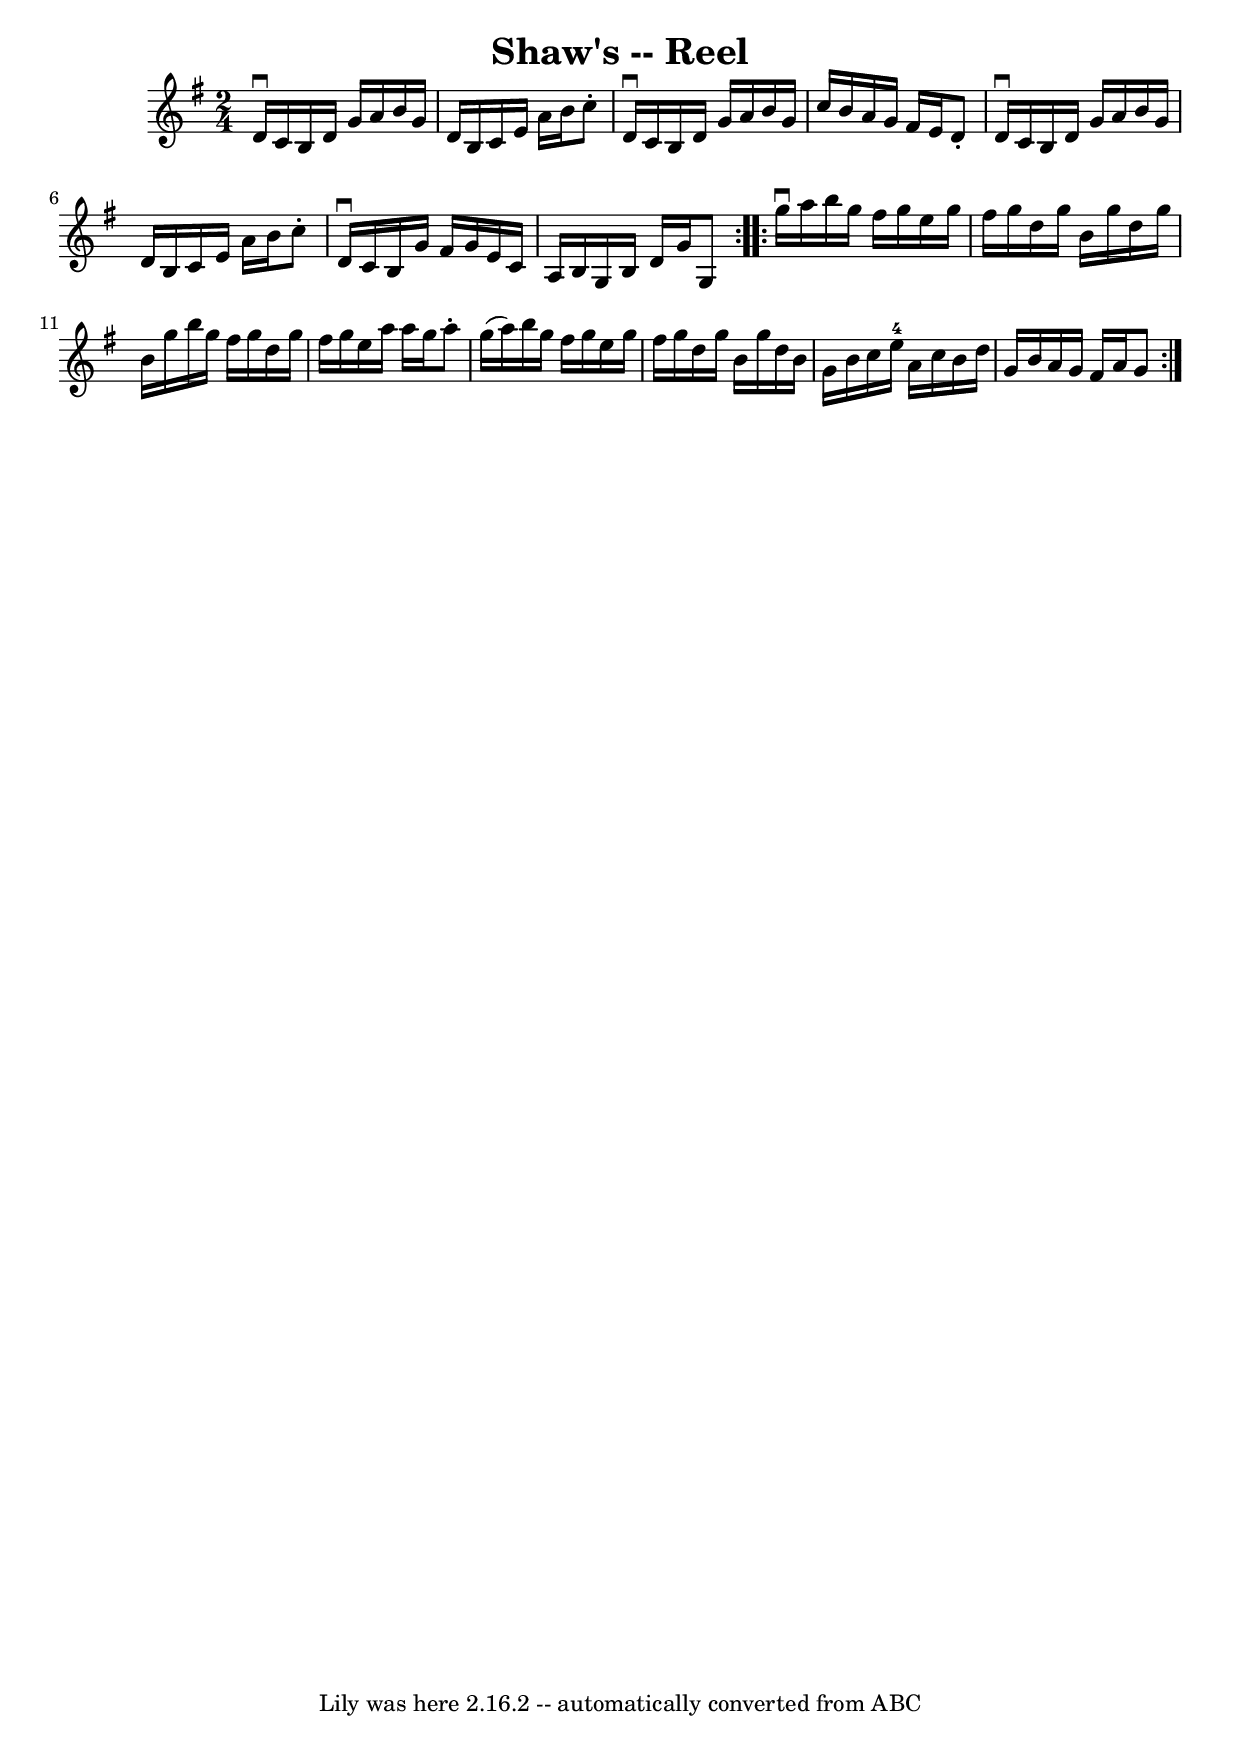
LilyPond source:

\version "2.16.2"
\include "Mammoth.ily"
\header {
  %% book = "Ryan's Mammoth Collection"
 crossRefNumber = "1"
 footnotes = "\\\\386"
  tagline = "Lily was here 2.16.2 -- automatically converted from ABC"
  title = "Shaw's -- Reel"

}
voicedefault =  {



  \repeat volta 2 {

    \time 2/4 
    \key g \major d'16^\downbow c'16   |
 b16 d'16 g'16 a'16 b'16 g'16 d'16 b16     |
 c'16 e'16 a'16 b'16 c''8-. d'16^\downbow c'16     |
 b16 d'16 g'16 a'16 b'16 g'16 c''16 b'16     |
 a'16 g'16 fs'16 e'16 d'8-. d'16^\downbow c'16     |
 b16 d'16 g'16 a'16 b'16 g'16 d'16 b16     |
 c'16 e'16 a'16 b'16 c''8-. d'16^\downbow c'16     |
 b16 g'16 fs'16 g'16 e'16 c'16 a16 b16     |
 g16 b16 d'16 g'16 g8  
  }   
  
  \repeat volta 2 { g''16^\downbow a''16   |
 b''16 g''16 fs''16 g''16 e''16 g''16 fs''16 g''16     |
 d''16 g''16 b'16 g''16 d''16 g''16 b'16 g''16     |
 b''16 g''16 fs''16 g''16 d''16 g''16 fs''16 g''16     |
 e''16 a''16 a''16 g''16 a''8-. g''16 (a''16)    |
 b''16 g''16 fs''16 g''16 e''16 g''16 fs''16 g''16      |
 d''16 g''16 b'16 g''16 d''16 b'16 g'16 b'16     |
 c''16 e''16-4 a'16 c''16 b'16 d''16 g'16 b'16  |
 a'16 g'16 fs'16 a'16 g'8  
  }   

}

\score{
  <<

    \context Staff="default"
    {
      \voicedefault 
      
    }

  >>
  \layout {
    
  }
  \midi {
  }

}
